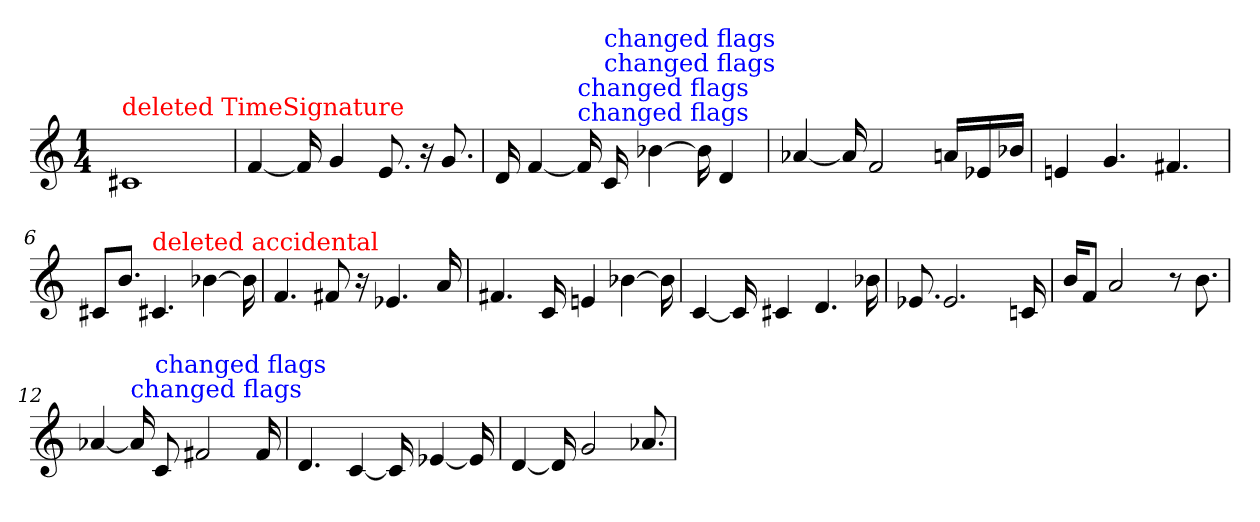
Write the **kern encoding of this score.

**kern
*part1
*staff1
*M1/4+1/4+1/4+1/4
=1
!LO:TX:color=#FF0000:t=deleted TimeSignature
1c#X
=2
[4f
16f]
4g
8.e
16r
8.g
=3
16d
[4f
!LO:TX:color=#0000FF:t=changed flags
!LO:TX:color=#0000FF:t=changed flags
16fi]
!LO:TX:color=#0000FF:t=changed flags
!LO:TX:color=#0000FF:t=changed flags
16ci
[4b-X
16b-]
4d
=4
[4a-X
16a-]
2f
16anLL
16e-X
16b-XJJ
=5
4en
4.g
4.f#X
=6
8c#XL
8.bJ
!LO:TX:color=#FF0000:t=deleted accidental
4.c#Xj
[4b-X
16b-]
=7
4.f
8f#X
16r
4.e-X
16a
=8
4.f#X
16c
4en
[4b-X
16b-]
=9
[4c
16c]
4c#X
4.d
16b-X
=10
8.e-X
2.e-
16cn
=11
16bKL
8fJ
2a
8r
8.b
=12
[4a-X
!LO:TX:color=#0000FF:t=changed flags
16a-i]
!LO:TX:color=#0000FF:t=changed flags
8ci
2f#X
16f#
=13
4.d
[4c
16c]
[4e-X
16e-]
=14
[4d
16d]
2g
8.a-X
=
*-
